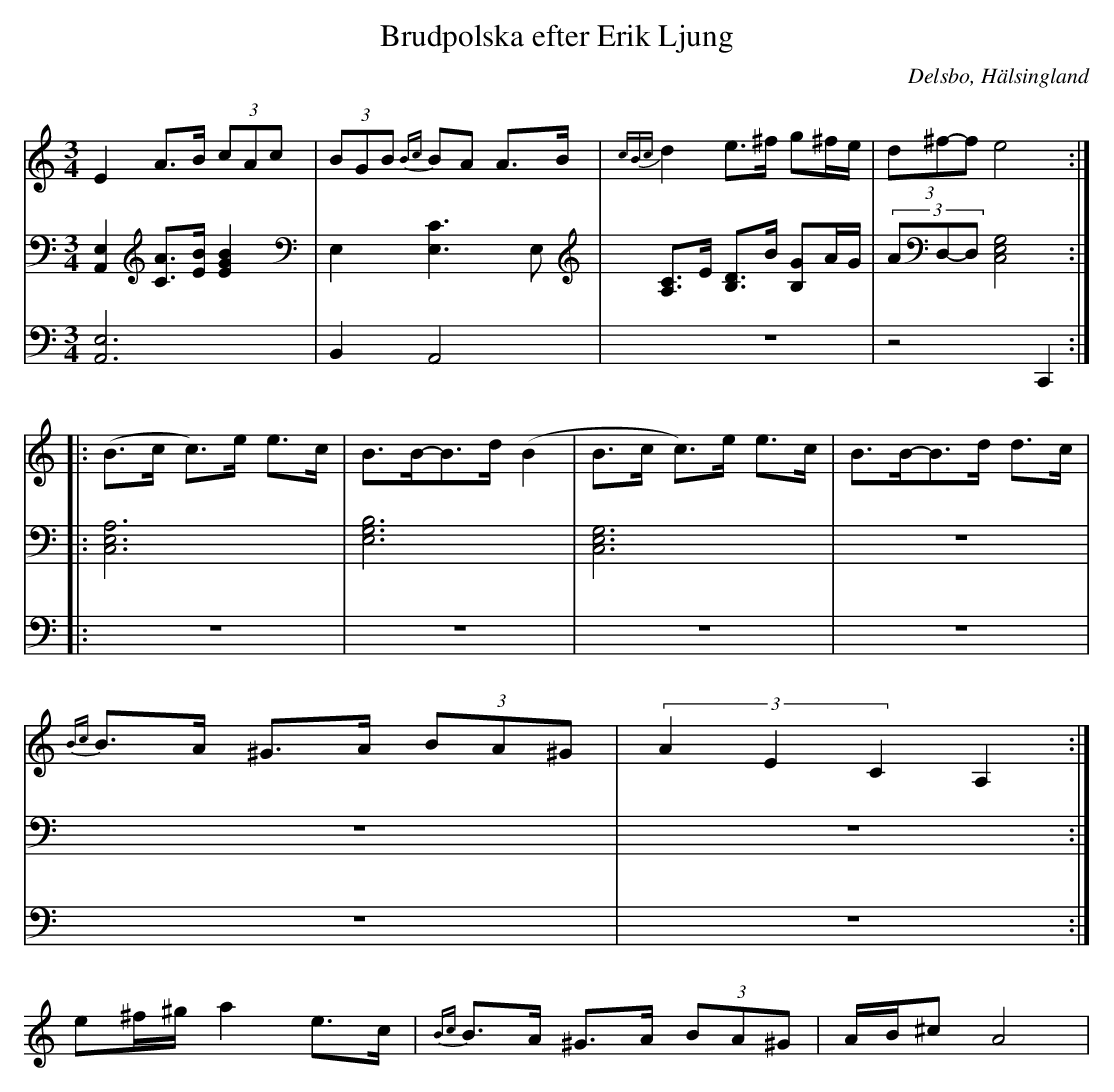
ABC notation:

X:1
T: Brudpolska efter Erik Ljung
Q: 105
O: Delsbo, Hälsingland
M: 3/4
L: 1/8
K: Am
V:1
V:2
V:3 Merge
V:1
E2 A>B (3cAc| (3BGB {Bc}BA A>B|{cBc}d2 e>^f g^f/e/|(3d^f-f e4 :|
|:(B>c c)>e e>c|B>B-B>d (B2|B>c c)>e e>c|B>B-B>d d>c|
{Bc}B>A ^G>A (3BA^G|(3A2E2C2 A,2:|
e^f/^g/ a2 e>c|{Bc}B>A ^G>A (3BA^G|A/B/^c A4|
V:2
[A,,2E,2] [AC]>[BE] [B2E2G2]|E,2 [C3E,3]E,|[A,C]>E [B,D]>B [B,G]A/G/|(3AD,-D, [E,4G,4C,4]:|
|:[A,6C,6E,6]|[E,6G,6B,6]|[E,6G,6C,6]|z6|
z6|z6:|
V:3
[A,,6E,6]|B,,2 A,,4|z6|z4 C,,2:|
|:z6|z6|z6|z6|
z6|z6:|
